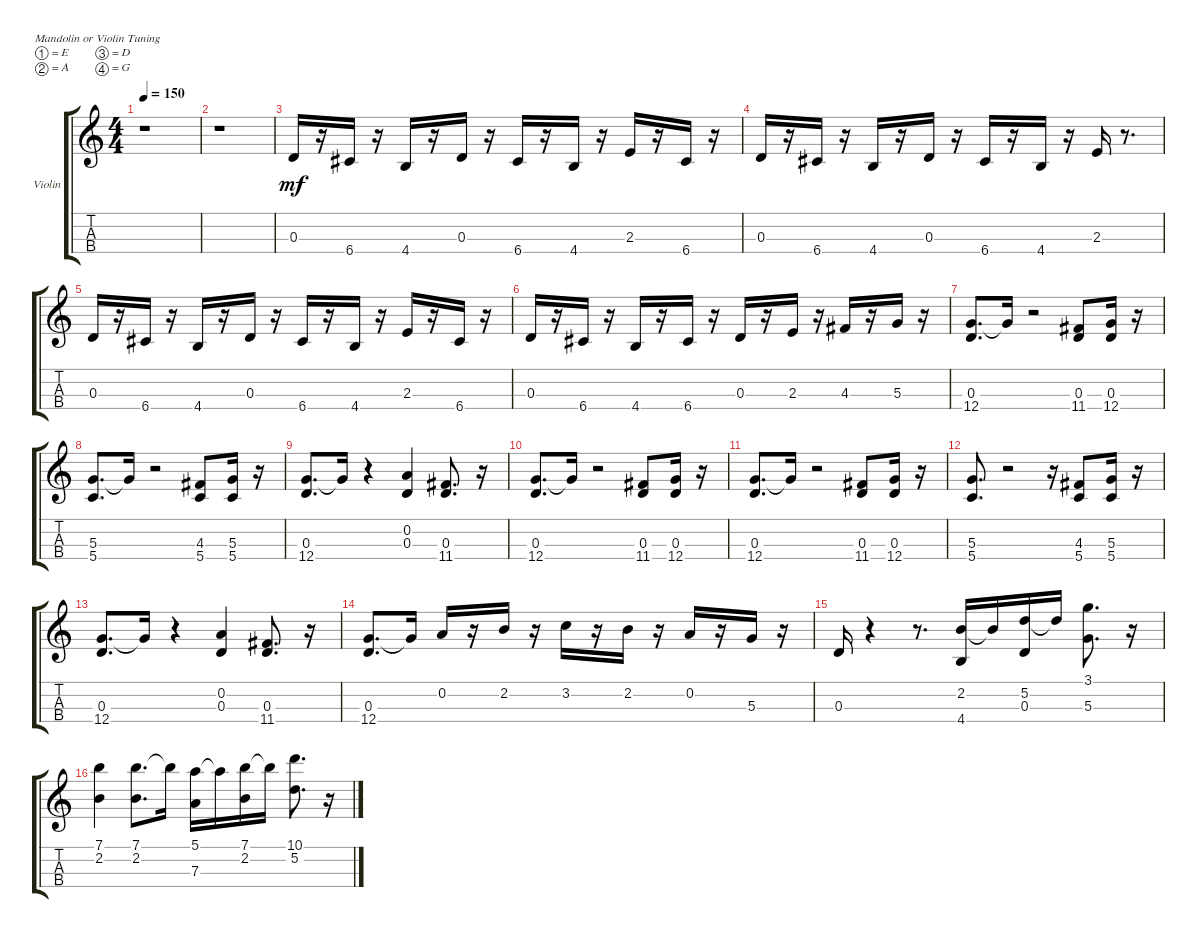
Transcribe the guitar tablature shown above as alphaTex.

\bracketExtendMode groupsimilarinstruments
\firstSystemTrackNameOrientation horizontal
\otherSystemsTrackNameOrientation horizontal
\track ("Pizzicato String Ensemb" "Violin") {instrument violin}
\staff {score tabs}
\tuning (E5 A4 D4 G3)
\ts (4 4)
\beaming (8 2 2 2 2)
\tempo 150
\clef g2
\ks c
r.1{dy mf instrument violin} |
r.1 |
0.3.16 r.16 6.4.16 r.16 4.4.16 r.16 0.3.16 r.16 6.4.16 r.16 4.4.16 r.16 2.3.16 r.16 6.4.16 r.16 |
0.3.16 r.16 6.4.16 r.16 4.4.16 r.16 0.3.16 r.16 6.4.16 r.16 4.4.16 r.16 2.3.16 r.8{d} |
0.3.16 r.16 6.4.16 r.16 4.4.16 r.16 0.3.16 r.16 6.4.16 r.16 4.4.16 r.16 2.3.16 r.16 6.4.16 r.16 |
0.3.16 r.16 6.4.16 r.16 4.4.16 r.16 6.4.16 r.16 0.3.16 r.16 2.3.16 r.16 4.3.16 r.16 5.3.16 r.16 |
(0.3 12.4).8{d} 12.4{t}.16 r.2 (0.3 11.4).8 (0.3 12.4).16 r.16 |
(5.3 5.4).8{d} 5.3{t}.16 r.2 (4.3 5.4).8 (5.3 5.4).16 r.16 |
(0.3 12.4).8{d} 12.4{t}.16 r.4 (0.2 0.3).4 (0.3 11.4).8{d} r.16 |
(0.3 12.4).8{d} 12.4{t}.16 r.2 (0.3 11.4).8 (0.3 12.4).16 r.16 |
(0.3 12.4).8{d} 12.4{t}.16 r.2 (0.3 11.4).8 (0.3 12.4).16 r.16 |
(5.3 5.4).8{d} r.2 r.16 (4.3 5.4).8 (5.3 5.4).16 r.16 |
(0.3 12.4).8{d} 12.4{t}.16 r.4 (0.2 0.3).4 (0.3 11.4).8{d} r.16 |
(0.3 12.4).8{d} 12.4{t}.16 0.2.16 r.16 2.2.16 r.16 3.2.16 r.16 2.2.16 r.16 0.2.16 r.16 5.3.16 r.16 |
0.3.16 r.4 r.8{d} (2.2 4.4).16 2.2{t}.16 (5.2 0.3).16 5.2{t}.16 (3.1 5.3).8{d} r.16 |
(7.1 2.2).4 (7.1 2.2).8{d} 7.1{t}.16 (5.1 7.3).16 5.1{t}.16 (7.1 2.2).16 7.1{t}.16 (10.1 5.2).8{d} r.16
